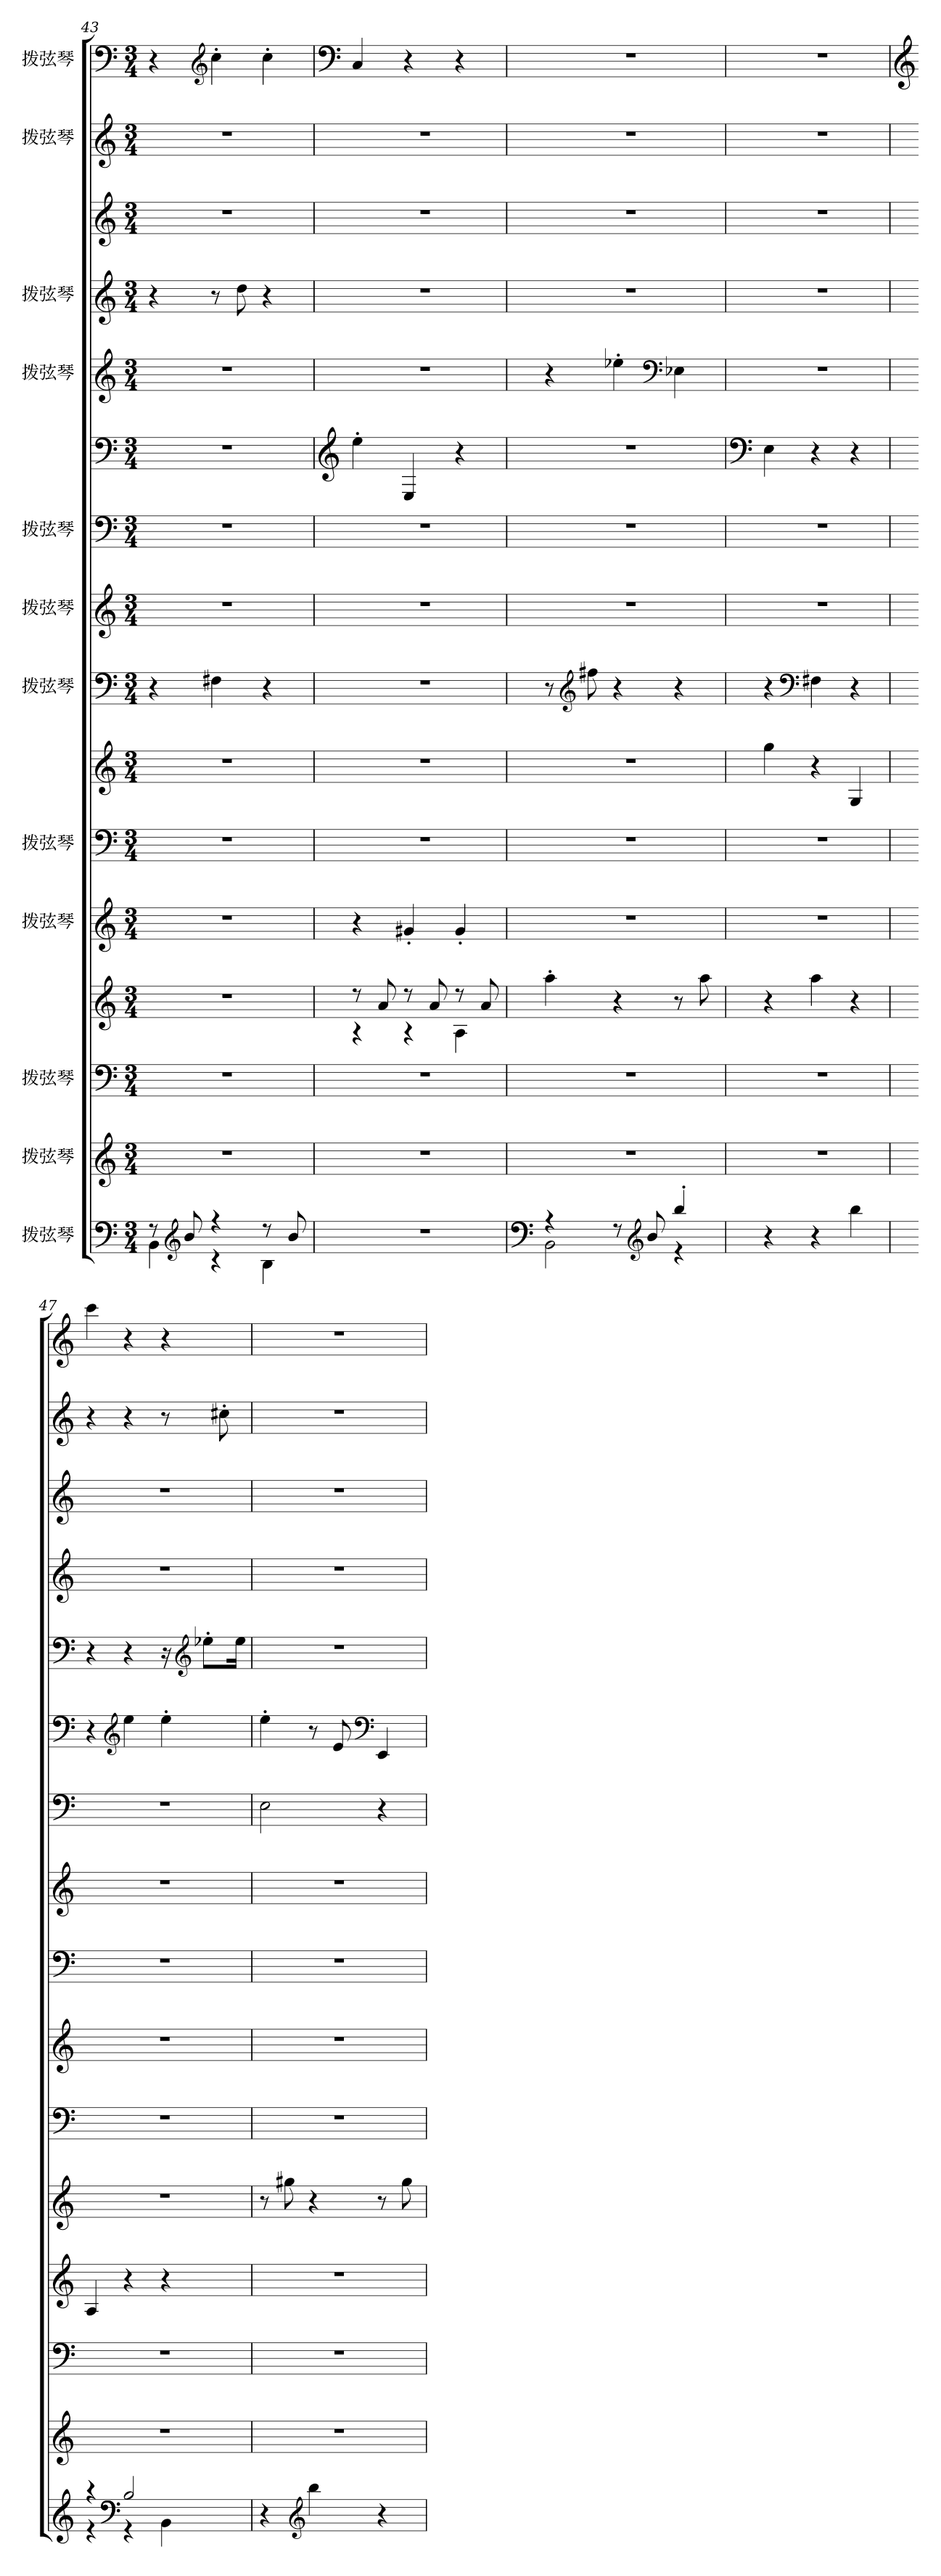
**kern	**kern	**kern	**kern	**kern	**kern	**kern	**kern	**kern	**kern	**kern	**kern	**kern	**kern	**kern	**kern
*part12	*part11	*part10	*part10	*part9	*part8	*part8	*part7	*part6	*part5	*part5	*part4	*part3	*part3	*part2	*part1
*staff16	*staff15	*staff14	*staff13	*staff12	*staff11	*staff10	*staff9	*staff8	*staff7	*staff6	*staff5	*staff4	*staff3	*staff2	*staff1
*I"拨弦琴	*I"拨弦琴	*I"拨弦琴	*	*I"拨弦琴	*I"拨弦琴	*	*I"拨弦琴	*I"拨弦琴	*I"拨弦琴	*	*I"拨弦琴	*I"拨弦琴	*	*I"拨弦琴	*I"拨弦琴
!!LO:PB:g=z
*clefF4	*clefG2	*clefF4	*clefG2	*clefG2	*clefF4	*clefG2	*clefF4	*clefG2	*clefF4	*clefF4	*clefG2	*clefG2	*clefG2	*clefG2	*clefF4
*k[]	*k[]	*k[]	*k[]	*k[]	*k[]	*k[]	*k[]	*k[]	*k[]	*k[]	*k[]	*k[]	*k[]	*k[]	*k[]
*M3/4	*M3/4	*M3/4	*M3/4	*M3/4	*M3/4	*M3/4	*M3/4	*M3/4	*M3/4	*M3/4	*M3/4	*M3/4	*M3/4	*M3/4	*M3/4
=43	=43	=43	=43	=43	=43	=43	=43	=43	=43	=43	=43	=43	=43	=43	=43
*^	*	*	*	*	*	*	*	*	*	*	*	*	*	*	*
8r	4BB\	2.r	2.r	2.r	2.r	2.r	2.r	4r	2.r	2.r	2.r	2.r	4r	2.r	2.r	4r
*clefG2	*	*	*	*	*	*	*	*	*	*	*	*	*	*	*	*
8b/	.	.	.	.	.	.	.	.	.	.	.	.	.	.	.	.
*	*	*	*	*	*	*	*	*	*	*	*	*	*	*	*	*clefG2
4r	4r	.	.	.	.	.	.	4F#X\	.	.	.	.	8r	.	.	4cc'\
.	.	.	.	.	.	.	.	.	.	.	.	.	8dd\	.	.	.
8r	4B\	.	.	.	.	.	.	4r	.	.	.	.	4r	.	.	4cc'\
8b/	.	.	.	.	.	.	.	.	.	.	.	.	.	.	.	.
*v	*v	*	*	*	*	*	*	*	*	*	*	*	*	*	*	*
=44	=44	=44	=44	=44	=44	=44	=44	=44	=44	=44	=44	=44	=44	=44	=44
*	*	*	*	*	*	*	*	*	*	*clefG2	*	*	*	*	*clefF4
*	*	*	*^	*	*	*	*	*	*	*	*	*	*	*	*
2.r	2.r	2.r	8r	4r	4r	2.r	2.r	2.r	2.r	2.r	4ee'\	2.r	2.r	2.r	2.r	4C/
.	.	.	8a/	.	.	.	.	.	.	.	.	.	.	.	.	.
.	.	.	8r	4r	4g#X'/	.	.	.	.	.	4E/	.	.	.	.	4r
.	.	.	8a/	.	.	.	.	.	.	.	.	.	.	.	.	.
.	.	.	8r	4A\	4g#'/	.	.	.	.	.	4r	.	.	.	.	4r
.	.	.	8a/	.	.	.	.	.	.	.	.	.	.	.	.	.
*	*	*	*v	*v	*	*	*	*	*	*	*	*	*	*	*	*
=45	=45	=45	=45	=45	=45	=45	=45	=45	=45	=45	=45	=45	=45	=45	=45
*clefF4	*	*	*	*	*	*	*	*	*	*	*	*	*	*	*
*^	*	*	*	*	*	*	*	*	*	*	*	*	*	*	*
4r	2BB\	2.r	2.r	4aa'\	2.r	2.r	2.r	8r	2.r	2.r	2.r	4r	2.r	2.r	2.r	2.r
*	*	*	*	*	*	*	*	*clefG2	*	*	*	*	*	*	*	*
.	.	.	.	.	.	.	.	8ff#X\	.	.	.	.	.	.	.	.
8r	.	.	.	4r	.	.	.	4r	.	.	.	4ee-X'\	.	.	.	.
*clefG2	*	*	*	*	*	*	*	*	*	*	*	*	*	*	*	*
8b/	.	.	.	.	.	.	.	.	.	.	.	.	.	.	.	.
*	*	*	*	*	*	*	*	*	*	*	*	*clefF4	*	*	*	*
4bb'/	4r	.	.	8r	.	.	.	4r	.	.	.	4E-X\	.	.	.	.
.	.	.	.	8aa\	.	.	.	.	.	.	.	.	.	.	.	.
*v	*v	*	*	*	*	*	*	*	*	*	*	*	*	*	*	*
=46	=46	=46	=46	=46	=46	=46	=46	=46	=46	=46	=46	=46	=46	=46	=46
*	*	*	*	*	*	*	*	*	*	*clefF4	*	*	*	*	*
4r	2.r	2.r	4r	2.r	2.r	4gg\	4r	2.r	2.r	4E\	2.r	2.r	2.r	2.r	2.r
*	*	*	*	*	*	*	*clefF4	*	*	*	*	*	*	*	*
4r	.	.	4aa\	.	.	4r	4F#X\	.	.	4r	.	.	.	.	.
4bb\	.	.	4r	.	.	4G/	4r	.	.	4r	.	.	.	.	.
!!LO:PB:g=z
=47	=47	=47	=47	=47	=47	=47	=47	=47	=47	=47	=47	=47	=47	=47	=47
*	*	*	*	*	*	*	*	*	*	*	*	*	*	*	*clefG2
*^	*	*	*	*	*	*	*	*	*	*	*	*	*	*	*
4r	4r	2.r	2.r	4A/	2.r	2.r	2.r	2.r	2.r	2.r	4r	4r	2.r	2.r	4r	4ccc\
*clefF4	*	*	*	*	*	*	*	*	*	*	*clefG2	*	*	*	*	*
2B/	4r	.	.	4r	.	.	.	.	.	.	4ee\	4r	.	.	4r	4r
.	4BB\	.	.	4r	.	.	.	.	.	.	4ee'\	16r	.	.	8r	4r
*	*	*	*	*	*	*	*	*	*	*	*	*clefG2	*	*	*	*
.	.	.	.	.	.	.	.	.	.	.	.	8ee-X'\L	.	.	.	.
.	.	.	.	.	.	.	.	.	.	.	.	.	.	.	8cc#X'\	.
.	.	.	.	.	.	.	.	.	.	.	.	16ee-\Jk	.	.	.	.
*v	*v	*	*	*	*	*	*	*	*	*	*	*	*	*	*	*
=48	=48	=48	=48	=48	=48	=48	=48	=48	=48	=48	=48	=48	=48	=48	=48
4r	2.r	2.r	2.r	8r	2.r	2.r	2.r	2.r	2E\	4ee'\	2.r	2.r	2.r	2.r	2.r
.	.	.	.	8gg#X\	.	.	.	.	.	.	.	.	.	.	.
*clefG2	*	*	*	*	*	*	*	*	*	*	*	*	*	*	*
4bb\	.	.	.	4r	.	.	.	.	.	8r	.	.	.	.	.
.	.	.	.	.	.	.	.	.	.	8e/	.	.	.	.	.
*	*	*	*	*	*	*	*	*	*	*clefF4	*	*	*	*	*
4r	.	.	.	8r	.	.	.	.	4r	4EE/	.	.	.	.	.
.	.	.	.	8gg#\	.	.	.	.	.	.	.	.	.	.	.
=	=	=	=	=	=	=	=	=	=	=	=	=	=	=	=
*-	*-	*-	*-	*-	*-	*-	*-	*-	*-	*-	*-	*-	*-	*-	*-
